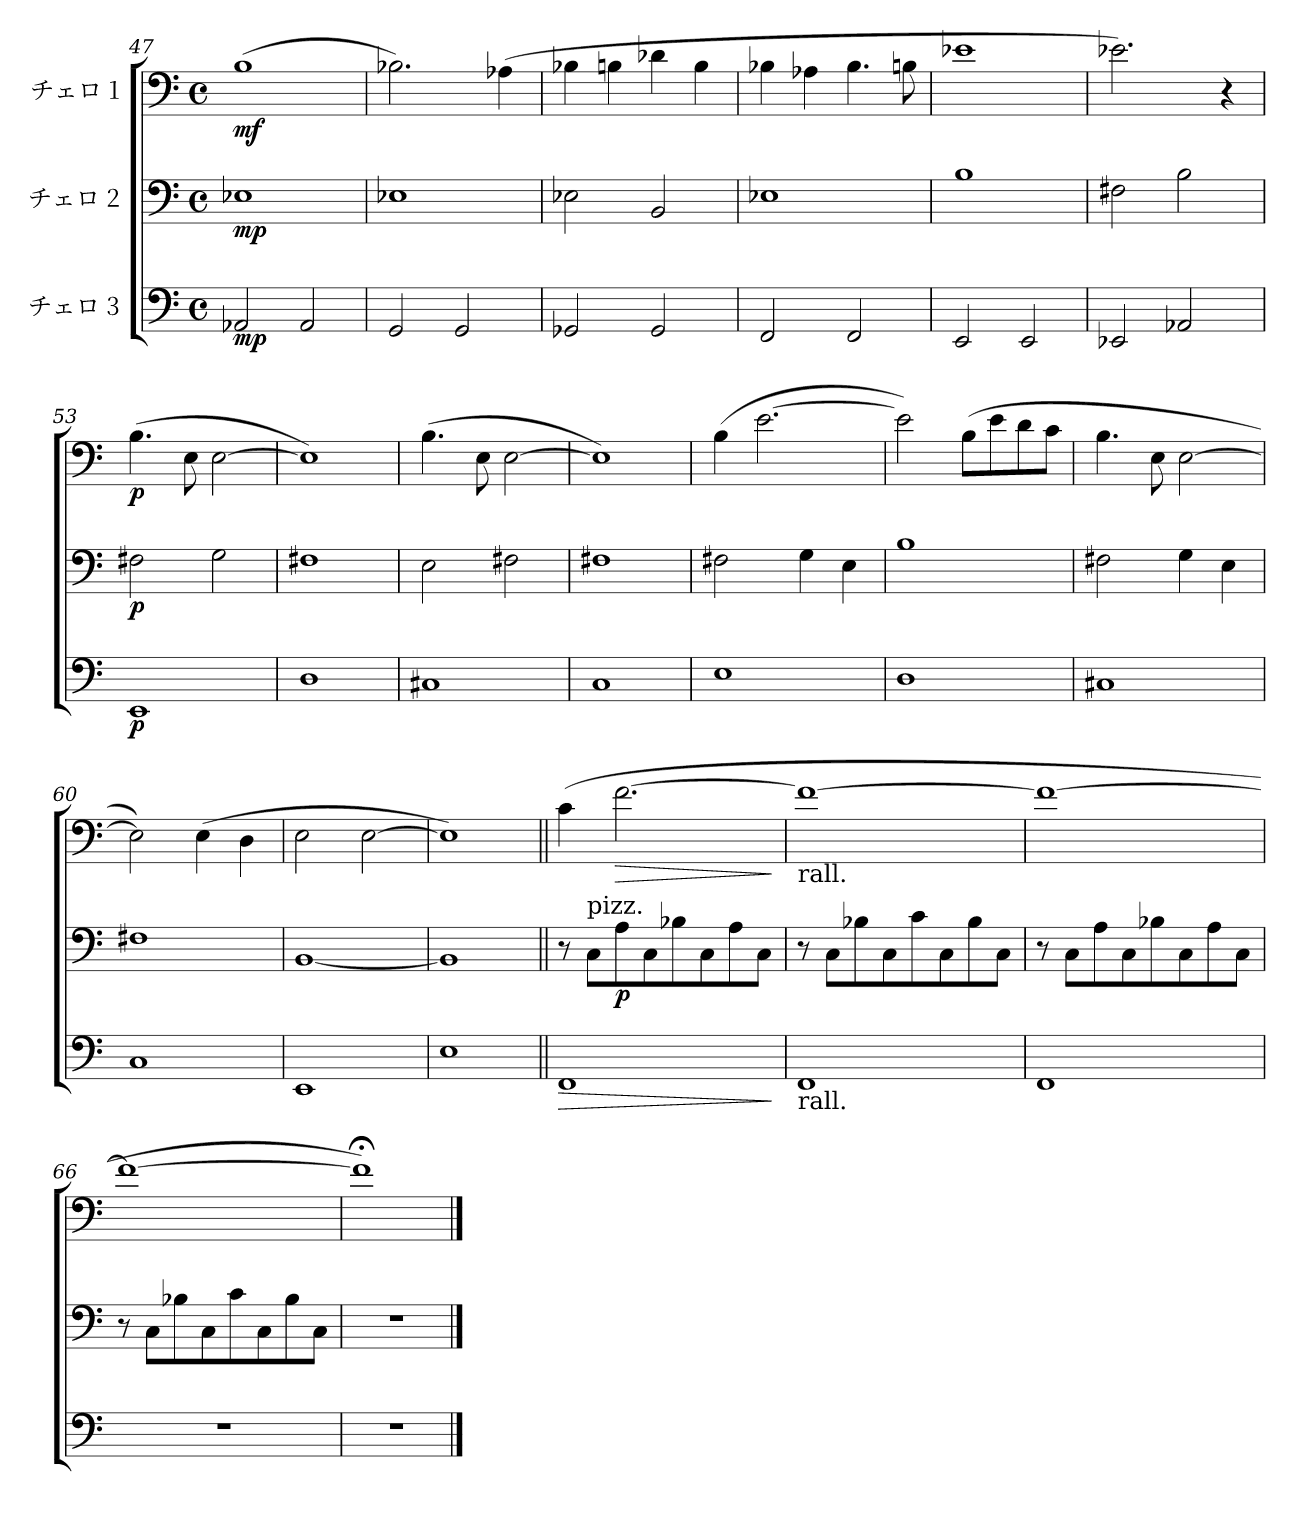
**kern	**dynam	**kern	**dynam	**kern	**dynam
*part3	*part3	*part2	*part2	*part1	*part1
*staff3	*staff3	*staff2	*staff2	*staff1	*staff1
*I"チェロ 3	*	*I"チェロ 2	*	*I"チェロ 1	*
*clefF4	*	*clefF4	*	*clefF4	*
*k[]	*	*k[]	*	*k[]	*
*M4/4	*	*M4/4	*	*M4/4	*
*met(c)	*	*met(c)	*	*met(c)	*
=47	=47	=47	=47	=47	=47
!	!LO:DY:b	!	!LO:DY:b	!	!LO:DY:b
2AA-X/	mp	1E-X	mp	(>1B	mf
2AA-/	.	.	.	.	.
=48	=48	=48	=48	=48	=48
2GG/	.	1E-X	.	2.B-X\)	.
2GG/	.	.	.	.	.
.	.	.	.	(>4A-X\	.
!!LO:PB:g=z
=49	=49	=49	=49	=49	=49
2GG-X/	.	2E-X\	.	4B-X\	.
.	.	.	.	4Bn\	.
2GG-/	.	2BB/	.	4d-X\	.
.	.	.	.	4B\	.
=50	=50	=50	=50	=50	=50
2FF/	.	1E-X	.	4B-X\	.
.	.	.	.	4A-X\	.
2FF/	.	.	.	4.B-\	.
.	.	.	.	8Bn\	.
=51	=51	=51	=51	=51	=51
2EE/	.	1B	.	1e-X	.
2EE/	.	.	.	.	.
=52	=52	=52	=52	=52	=52
2EE-X/	.	2F#X\	.	2.e-X\)	.
2AA-X/	.	2B\	.	.	.
.	.	.	.	4r	.
=53	=53	=53	=53	=53	=53
!	!LO:DY:b	!	!LO:DY:b	!	!LO:DY:b
1EE	p	2F#X\	p	(>4.B\	p
.	.	.	.	8E\	.
.	.	2G\	.	[2E\	.
=54	=54	=54	=54	=54	=54
1D	.	1F#X	.	1E])	.
!!LO:LB:g=z
=55	=55	=55	=55	=55	=55
1C#X	.	2E\	.	(>4.B\	.
.	.	.	.	8E\	.
.	.	2F#X\	.	[2E\	.
=56	=56	=56	=56	=56	=56
1C	.	1F#X	.	1E])	.
=57	=57	=57	=57	=57	=57
1E	.	2F#X\	.	(>4B\	.
.	.	.	.	[2.e\	.
.	.	4G\	.	.	.
.	.	4E\	.	.	.
=58	=58	=58	=58	=58	=58
1D	.	1B	.	2e\])	.
.	.	.	.	(>8B\L	.
.	.	.	.	8e\	.
.	.	.	.	8d\	.
.	.	.	.	8c\J	.
=59	=59	=59	=59	=59	=59
1C#X	.	2F#X\	.	4.B\	.
.	.	.	.	8E\	.
.	.	4G\	.	[2E\	.
.	.	4E\	.	.	.
=60	=60	=60	=60	=60	=60
1C	.	1F#X	.	2E\])	.
.	.	.	.	(>4E\	.
.	.	.	.	4D\	.
!!LO:LB:g=z
=61	=61	=61	=61	=61	=61
1EE	.	[1BB	.	2E\	.
.	.	.	.	[2E\	.
=62	=62	=62	=62	=62	=62
1E	.	1BB]	.	1E])	.
=63||	=63||	=63||	=63||	=63||	=63||
!	!LO:HP:b	!	!	!	!
1FF	>	8r	.	(>4c\	.
!	!	!LO:TX:a:t=pizz.	!	!	!
.	.	8C\L	.	.	.
!	!	!	!LO:DY:b	!	!LO:HP:b
.	.	8A\	p	[2.f\	>
.	.	8C\	.	.	.
.	.	8B-X\	.	.	.
.	.	8C\	.	.	.
.	.	8A\	.	.	.
.	.	8C\J	.	.	.
.	]	.	.	.	]
=64	=64	=64	=64	=64	=64
!	!	!	!	!LO:TX:b:t=rall.	!
!LO:TX:b:t=rall.	!	!	!	!	!
1FF	.	8r	.	1f_	.
.	.	8C\L	.	.	.
.	.	8B-X\	.	.	.
.	.	8C\	.	.	.
.	.	8c\	.	.	.
.	.	8C\	.	.	.
.	.	8B-\	.	.	.
.	.	8C\J	.	.	.
=65	=65	=65	=65	=65	=65
1FF	.	8r	.	1f_	.
.	.	8C\L	.	.	.
.	.	8A\	.	.	.
.	.	8C\	.	.	.
.	.	8B-X\	.	.	.
.	.	8C\	.	.	.
.	.	8A\	.	.	.
.	.	8C\J	.	.	.
=66	=66	=66	=66	=66	=66
1r	.	8r	.	1f_	.
.	.	8C\L	.	.	.
.	.	8B-X\	.	.	.
.	.	8C\	.	.	.
.	.	8c\	.	.	.
.	.	8C\	.	.	.
.	.	8B-\	.	.	.
.	.	8C\J	.	.	.
!!LO:LB:g=z
=67	=67	=67	=67	=67	=67
1r	.	1r	.	1f;<])	.
==	==	==	==	==	==
*-	*-	*-	*-	*-	*-
